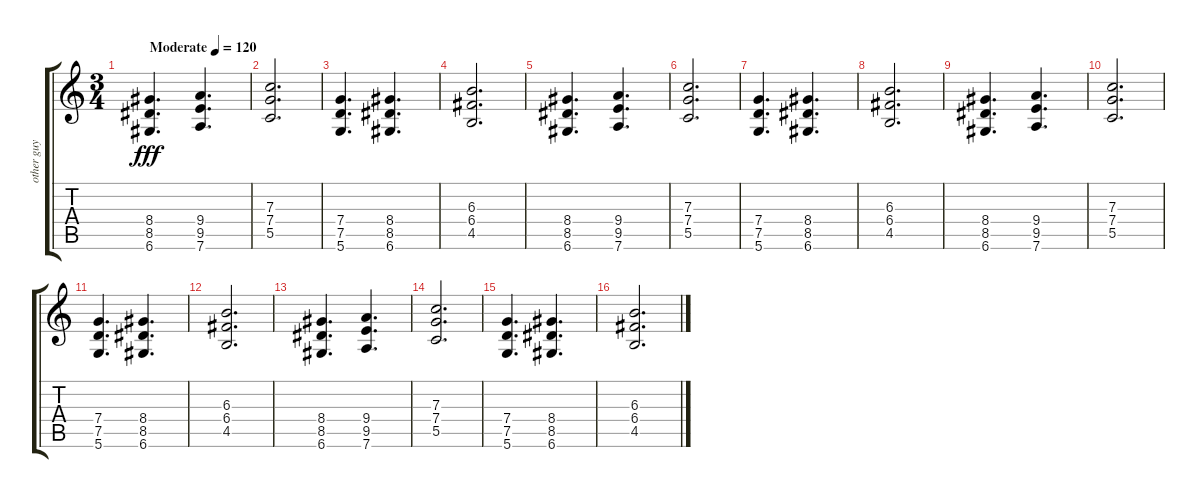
\track ("other guy" "other guy") {instrument distortionguitar}
\staff {score tabs}
\tuning (D4 A3 F3 C3 G2 D2) {hide}
\ts (3 4)
\tempo (120 "Moderate")
\clef g2
\ks c
(8.4 8.5 6.6).4{d dy fff instrument distortionguitar} (9.4 9.5 7.6).4{d} |
(7.3 7.4 5.5).2{d} |
(7.4 7.5 5.6).4{d} (8.4 8.5 6.6).4{d} |
(6.3 6.4 4.5).2{d} |
(8.4 8.5 6.6).4{d} (9.4 9.5 7.6).4{d} |
(7.3 7.4 5.5).2{d} |
(7.4 7.5 5.6).4{d} (8.4 8.5 6.6).4{d} |
(6.3 6.4 4.5).2{d} |
(8.4 8.5 6.6).4{d} (9.4 9.5 7.6).4{d} |
(7.3 7.4 5.5).2{d} |
(7.4 7.5 5.6).4{d} (8.4 8.5 6.6).4{d} |
(6.3 6.4 4.5).2{d} |
(8.4 8.5 6.6).4{d} (9.4 9.5 7.6).4{d} |
(7.3 7.4 5.5).2{d} |
(7.4 7.5 5.6).4{d} (8.4 8.5 6.6).4{d} |
(6.3 6.4 4.5).2{d}
